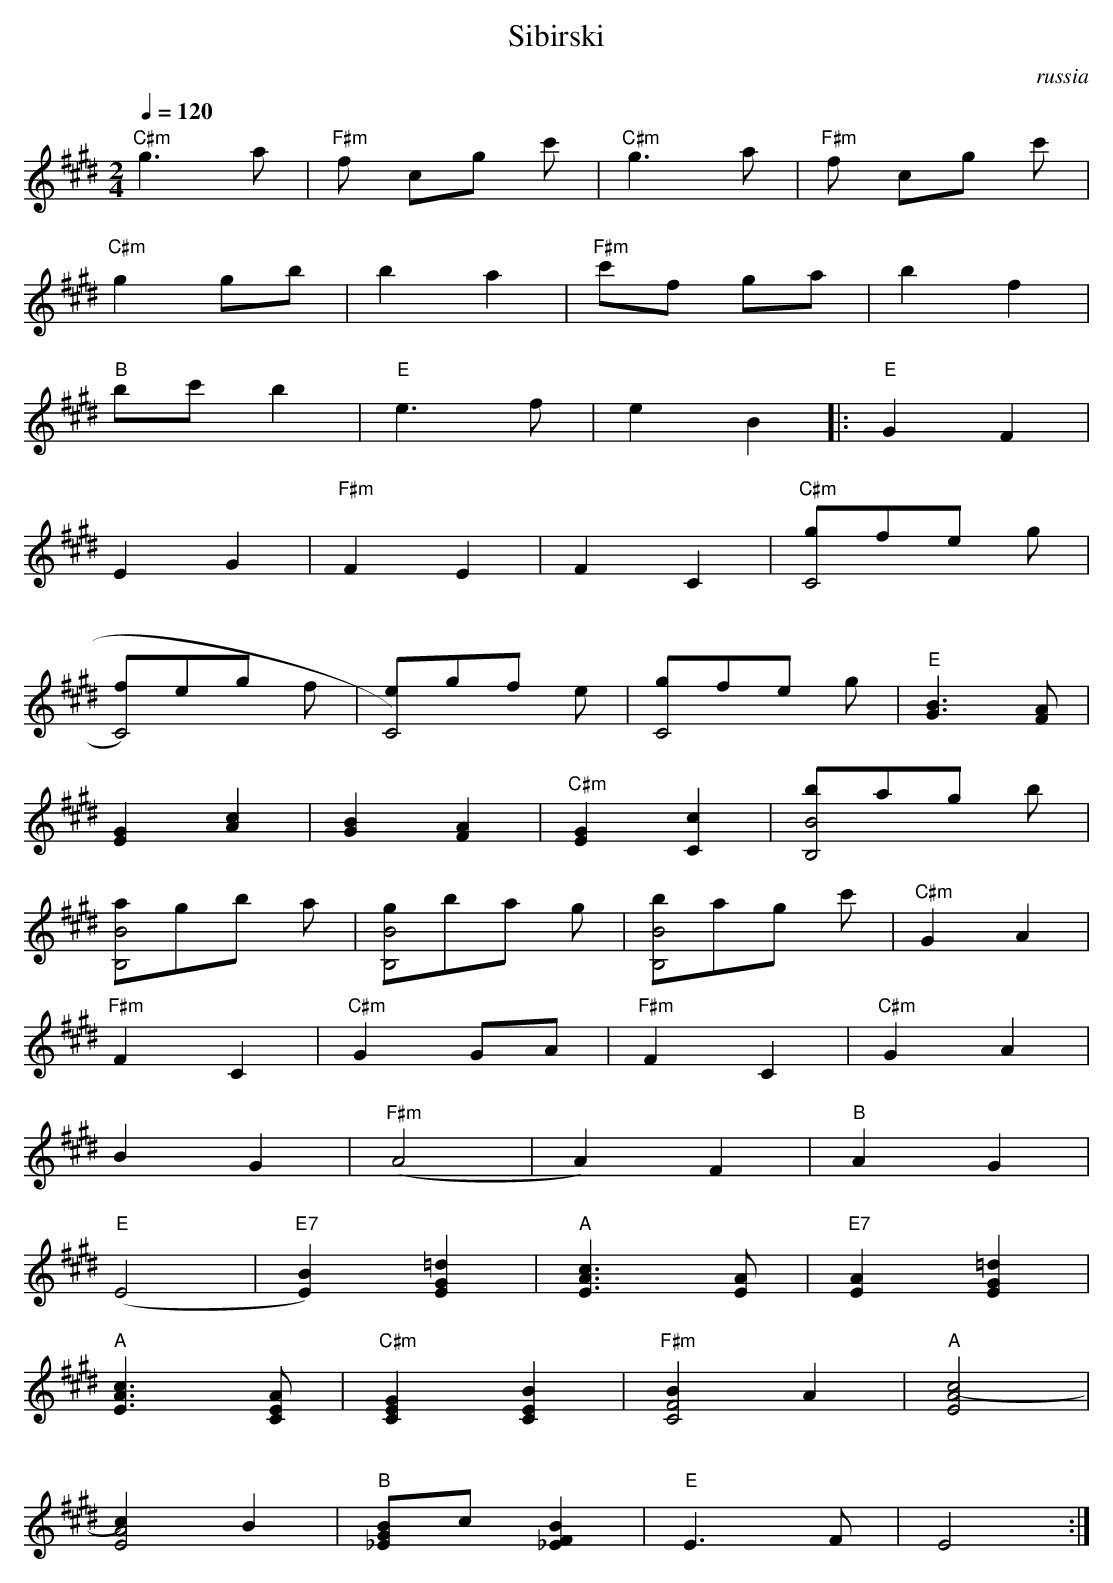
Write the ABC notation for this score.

X:1
T:Sibirski
O:russia
M:2/4
L:1/8
Q:1/4=120
K:E
V:1
"C#m" g3 a|"F#m" f cg c'|"C#m" g3 a|"F#m" f cg c'|
"C#m" g2 gb  |b2 a2 |"F#m" c'f ga |b2 f2 |
"B" bc' b2 |"E" e3 f|e2 B2   |:"E" G2 F2 |
E2 G2 |"F#m" F2 E2 |F2 C2 |"C#m" [gC4]fe g|
[fC4)]eg f|[eC4)]gf e|[gC4]fe g|"E" [B3G3][AF]|
[G2E2][c2A2]|[B2G2][A2F2]|"C#m" [G2E2][c2C2]|[bB4 B,4]ag b|
[aB4 B,4]gb a|[gB4 B,4]ba g|[bB4 B,4]ag c'|"C#m" G2 A2 |
"F#m" F2 C2 |"C#m" G2 GA |"F#m" F2 C2 |"C#m" G2 A2 |
B2 G2 |"F#m" (A4 |A2) F2 |"B" A2 G2 |
"E" (E4 |"E7" [E2)B2][=d2G2 E2]|"A" [c3A3 E3][AE]|"E7" [A2E2][=d2G2 E2]|
"A" [c3A3 E3][AE C]|"C#m" [G2E2 C2][B2E2 C2]|"F#m" [B2F4 C4]A2 |"A" [(c4A4 E4]|
[c2)A4 E4]B2 |"B" [BG2 _E2]c[B2F2 _E2]|"E" E3 F|E4 :|
